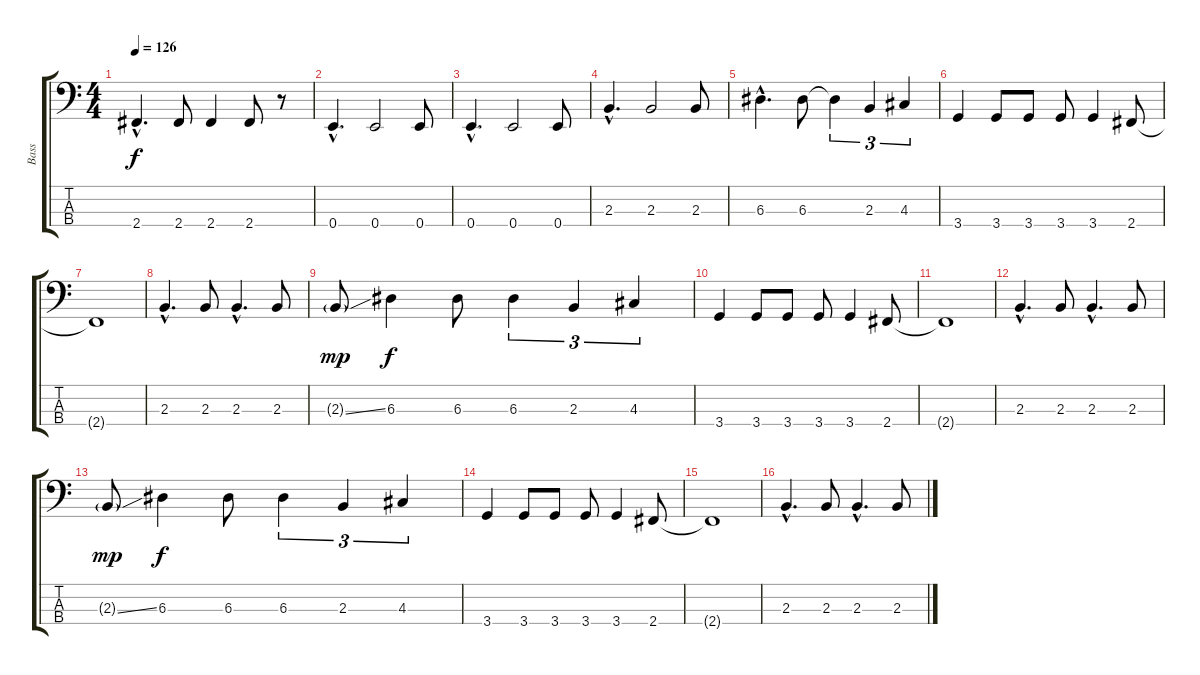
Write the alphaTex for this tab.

\track ("Bass" "Bass") {instrument electricbasspick}
\staff {score tabs}
\tuning (G2 D2 A1 E1) {hide}
\ts (4 4)
\tempo 126
\clef f4
\ks c
2.4{hac}.4{d dy f} 2.4.8 2.4.4 2.4.8 r.8 |
0.4{hac}.4{d} 0.4.2 0.4.8 |
0.4{hac}.4{d} 0.4.2 0.4.8 |
2.3{hac}.4{d} 2.3.2 2.3.8 |
6.3{hac}.4{d} 6.3.8 6.3{t}.4{tu (3 2)} 2.3.4{tu (3 2)} 4.3.4{tu (3 2)} |
3.4.4 3.4.8 3.4.8 3.4.8 3.4.4 2.4.8 |
2.4{t}.1 |
2.3{hac}.4{d} 2.3.8 2.3{hac}.4{d} 2.3.8 |
2.3{ss g}.8{dy mp} 6.3.4{dy f} 6.3.8 6.3.4{tu (3 2)} 2.3.4{tu (3 2)} 4.3.4{tu (3 2)} |
3.4.4 3.4.8 3.4.8 3.4.8 3.4.4 2.4.8 |
2.4{t}.1 |
2.3{hac}.4{d} 2.3.8 2.3{hac}.4{d} 2.3.8 |
2.3{ss g}.8{dy mp} 6.3.4{dy f} 6.3.8 6.3.4{tu (3 2)} 2.3.4{tu (3 2)} 4.3.4{tu (3 2)} |
3.4.4 3.4.8 3.4.8 3.4.8 3.4.4 2.4.8 |
2.4{t}.1 |
2.3{hac}.4{d} 2.3.8 2.3{hac}.4{d} 2.3.8
